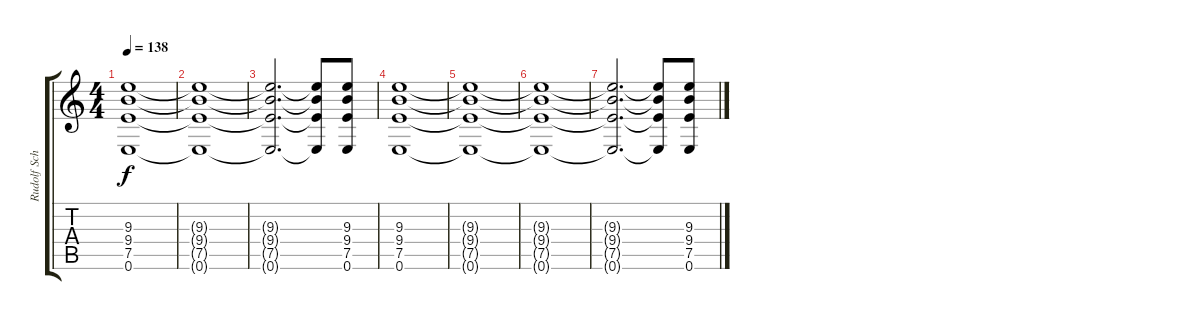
\track ("Rudolf Schenker Guitar II" "Rudolf Sch") {instrument overdrivenguitar}
\staff {score tabs}
\tuning (E4 B3 G3 D3 A2 E2) {hide}
\ts (4 4)
\tempo 138
\clef g2
\ks c
(9.3{t} 9.4{t} 7.5{t} 0.6{t}).1{dy f} |
(9.3{t} 9.4{t} 7.5{t} 0.6{t}).1 |
(9.3{t} 9.4{t} 7.5{t} 0.6{t}).2{d} (9.3{t} 9.4{t} 7.5{t} 0.6{t}).8 (9.3 9.4 7.5 0.6).8 |
(9.3 9.4 7.5 0.6).1 |
(9.3{t} 9.4{t} 7.5{t} 0.6{t}).1 |
(9.3{t} 9.4{t} 7.5{t} 0.6{t}).1 |
(9.3{t} 9.4{t} 7.5{t} 0.6{t}).2{d} (9.3{t} 9.4{t} 7.5{t} 0.6{t}).8 (9.3 9.4 7.5 0.6).8
